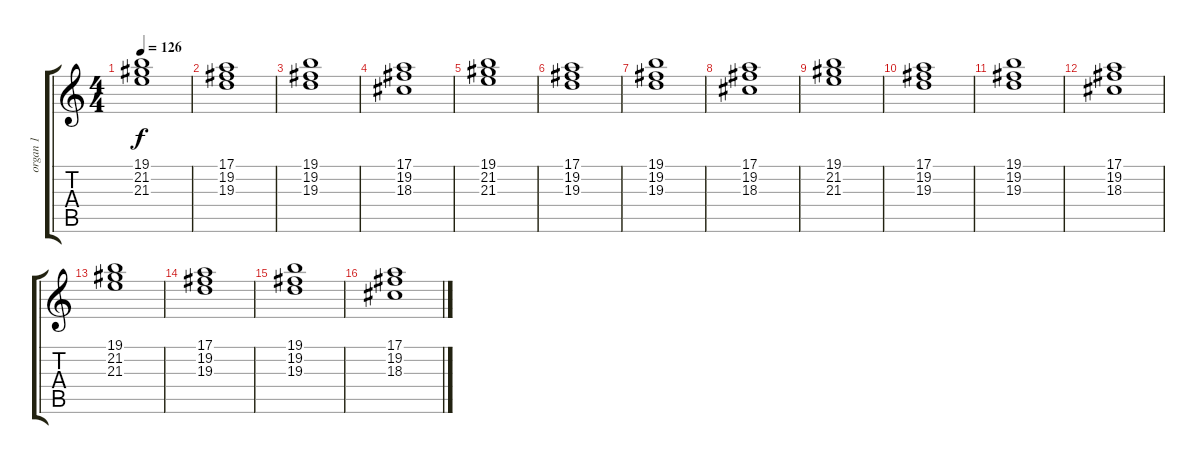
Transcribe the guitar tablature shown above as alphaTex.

\track ("organ 1" "organ 1") {instrument rockorgan}
\staff {score tabs}
\tuning (E4 B3 G3 D3 A2 E2) {hide}
\ts (4 4)
\tempo 126
\clef g2
\ks c
(19.1 21.2 21.3).1{dy f} |
(17.1 19.2 19.3).1 |
(19.1 19.2 19.3).1 |
(17.1 19.2 18.3).1 |
(19.1 21.2 21.3).1 |
(17.1 19.2 19.3).1 |
(19.1 19.2 19.3).1 |
(17.1 19.2 18.3).1 |
(19.1 21.2 21.3).1 |
(17.1 19.2 19.3).1 |
(19.1 19.2 19.3).1 |
(17.1 19.2 18.3).1 |
(19.1 21.2 21.3).1 |
(17.1 19.2 19.3).1 |
(19.1 19.2 19.3).1 |
(17.1 19.2 18.3).1
